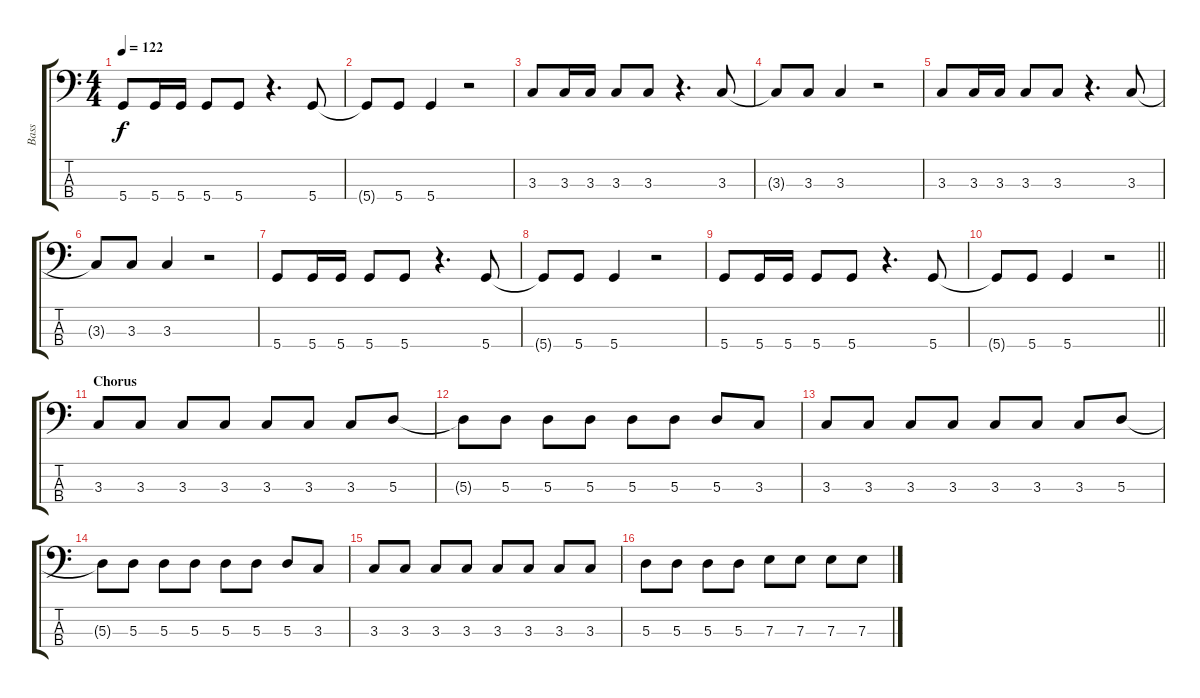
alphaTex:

\track ("Bass" "Bass") {instrument electricbassfinger}
\staff {score tabs}
\tuning (G2 D2 A1 D1) {hide}
\ts (4 4)
\tempo 122
\clef f4
\ks c
5.4.8{dy f} 5.4.16 5.4.16 5.4.8 5.4.8 r.4{d} 5.4.8 |
5.4{t}.8 5.4.8 5.4.4 r.2 |
3.3.8 3.3.16 3.3.16 3.3.8 3.3.8 r.4{d} 3.3.8 |
3.3{t}.8 3.3.8 3.3.4 r.2 |
3.3.8 3.3.16 3.3.16 3.3.8 3.3.8 r.4{d} 3.3.8 |
3.3{t}.8 3.3.8 3.3.4 r.2 |
5.4.8 5.4.16 5.4.16 5.4.8 5.4.8 r.4{d} 5.4.8 |
5.4{t}.8 5.4.8 5.4.4 r.2 |
5.4.8 5.4.16 5.4.16 5.4.8 5.4.8 r.4{d} 5.4.8 |
\barLineRight lightlight
5.4{t}.8 5.4.8 5.4.4 r.2 |
\section ("" "Chorus")
3.3.8 3.3.8 3.3.8 3.3.8 3.3.8 3.3.8 3.3.8 5.3.8 |
5.3{t}.8 5.3.8 5.3.8 5.3.8 5.3.8 5.3.8 5.3.8 3.3.8 |
3.3.8 3.3.8 3.3.8 3.3.8 3.3.8 3.3.8 3.3.8 5.3.8 |
5.3{t}.8 5.3.8 5.3.8 5.3.8 5.3.8 5.3.8 5.3.8 3.3.8 |
3.3.8 3.3.8 3.3.8 3.3.8 3.3.8 3.3.8 3.3.8 3.3.8 |
5.3.8 5.3.8 5.3.8 5.3.8 7.3.8 7.3.8 7.3.8 7.3.8
